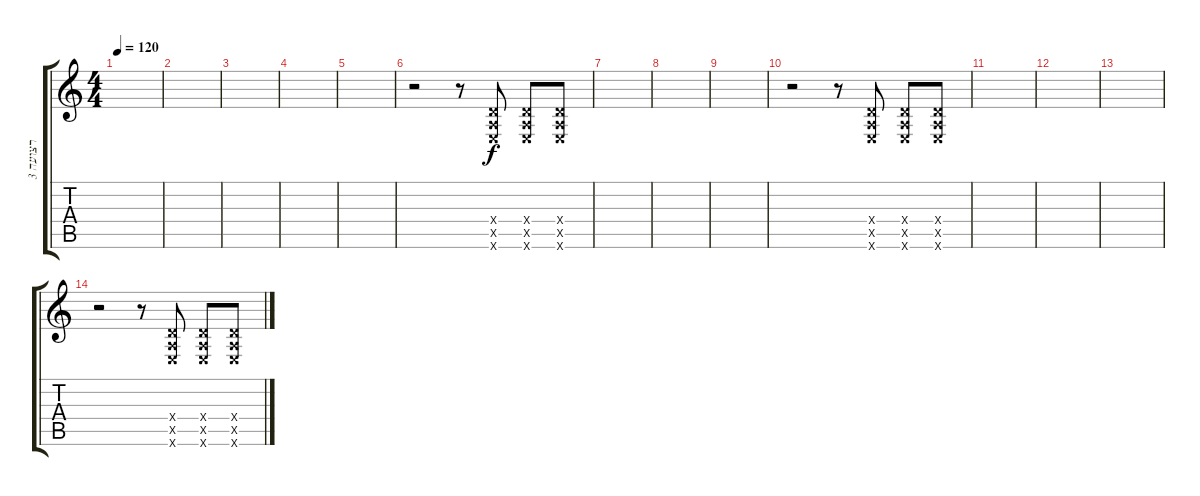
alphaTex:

\track ("רצועה 3" "רצועה 3") {instrument distortionguitar}
\staff {score tabs}
\tuning (E4 B3 G3 D3 A2 E2) {hide}
\ts (4 4)
\tempo 120
\clef g2
\ks c
|
|
|
|
|
r.2 r.8 (0.4{x} 0.5{x} 0.6{x}).8 (0.4{x} 0.5{x} 0.6{x}).8 (0.4{x} 0.5{x} 0.6{x}).8 |
|
|
|
r.2 r.8 (0.4{x} 0.5{x} 0.6{x}).8 (0.4{x} 0.5{x} 0.6{x}).8 (0.4{x} 0.5{x} 0.6{x}).8 |
|
|
|
r.2 r.8 (0.4{x} 0.5{x} 0.6{x}).8 (0.4{x} 0.5{x} 0.6{x}).8 (0.4{x} 0.5{x} 0.6{x}).8
